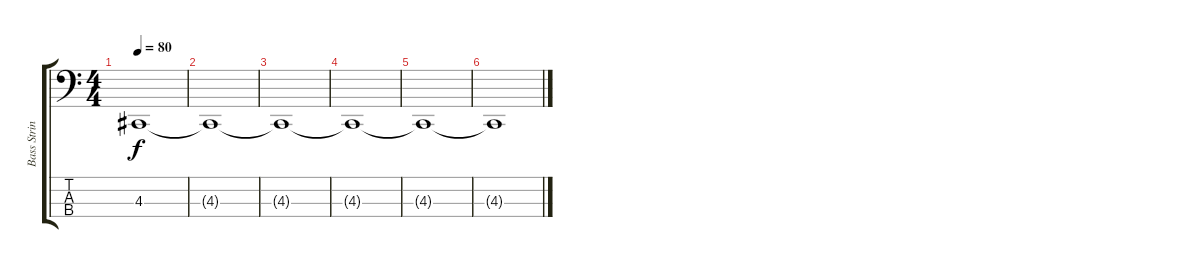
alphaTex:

\track ("Bass String" "Bass Strin") {instrument stringensemble2}
\staff {score tabs}
\tuning (G2 D2 A1 E1) {hide}
\ts (4 4)
\tempo 80
\clef f4
\ks c
4.3.1{dy f instrument stringensemble2} |
4.3{t}.1 |
4.3{t}.1 |
4.3{t}.1 |
4.3{t}.1 |
4.3{t}.1
